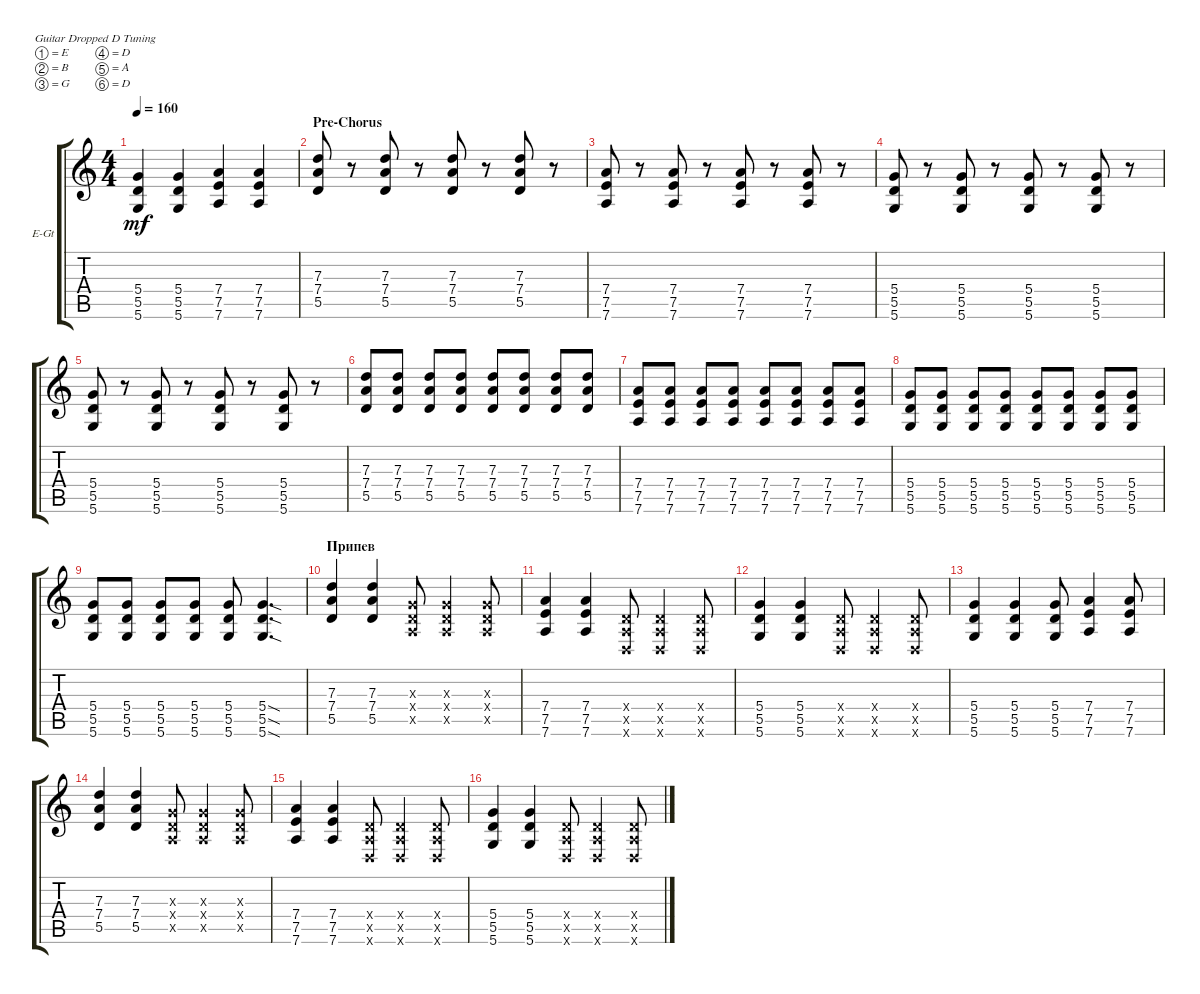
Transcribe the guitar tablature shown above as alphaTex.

\bracketExtendMode groupsimilarinstruments
\firstSystemTrackNameOrientation horizontal
\otherSystemsTrackNameOrientation horizontal
\track ("Electric Guitar 1" "E-Gt") {mute instrument distortionguitar}
\staff {score tabs}
\tuning (E4 B3 G3 D3 A2 D2)
\ts (4 4)
\tempo 160
\clef g2
\ks c
(5.4 5.5 5.6).4{dy mf} (5.6 5.5 5.4).4 (7.4 7.5 7.6).4 (7.4 7.5 7.6).4 |
\section ("" "Pre-Chorus")
(5.5 7.4 7.3).8 r.8 (5.5 7.4 7.3).8 r.8 (7.3 7.4 5.5).8 r.8 (7.3 7.4 5.5).8 r.8 |
(7.5 7.6 7.4).8 r.8 (7.4 7.5 7.6).8 r.8 (7.4 7.5 7.6).8 r.8 (7.4 7.5 7.6).8 r.8 |
(5.4 5.6 5.5).8 r.8 (5.4 5.5 5.6).8 r.8 (5.4 5.5 5.6).8 r.8 (5.4 5.5 5.6).8 r.8 |
(5.4 5.5 5.6).8 r.8 (5.4 5.5 5.6).8 r.8 (5.4 5.5 5.6).8 r.8 (5.4 5.5 5.6).8 r.8 |
(5.5 7.4 7.3).8 (5.5 7.4 7.3).8 (5.5 7.4 7.3).8 (5.5 7.4 7.3).8 (7.3 7.4 5.5).8 (5.5 7.4 7.3).8 (7.3 7.4 5.5).8 (5.5 7.4 7.3).8 |
(7.5 7.6 7.4).8 (7.4 7.6 7.5).8 (7.4 7.5 7.6).8 (7.4 7.5 7.6).8 (7.4 7.5 7.6).8 (7.6 7.5 7.4).8 (7.4 7.5 7.6).8 (7.4 7.5 7.6).8 |
(5.4 5.6 5.5).8 (5.6 5.5 5.4).8 (5.4 5.5 5.6).8 (5.6 5.5 5.4).8 (5.4 5.5 5.6).8 (5.4 5.5 5.6).8 (5.4 5.5 5.6).8 (5.4 5.5 5.6).8 |
(5.4 5.5 5.6).8 (5.6 5.5 5.4).8 (5.4 5.5 5.6).8 (5.4 5.5 5.6).8 (5.4 5.5 5.6).8 (5.4{sod} 5.5{sod} 5.6{sod}).4{d} |
\section ("" "Припев")
(5.5 7.4 7.3).4 (7.3 7.4 5.5).4 (0.3{x} 0.4{x} 0.5{x}).8 (0.5{x} 0.4{x} 0.3{x}).4 (0.3{x} 0.4{x} 0.5{x}).8 |
(7.5 7.4 7.6).4 (7.4 7.5 7.6).4 (0.4{x} 0.5{x} 0.6{x}).8 (0.5{x} 0.4{x} 0.6{x}).4 (0.4{x} 0.5{x} 0.6{x}).8 |
(5.5 5.4 5.6).4 (5.4 5.5 5.6).4 (0.4{x} 0.5{x} 0.6{x}).8 (0.5{x} 0.4{x} 0.6{x}).4 (0.4{x} 0.5{x} 0.6{x}).8 |
(5.5 5.4 5.6).4 (5.4 5.5 5.6).4 (5.4 5.5 5.6).8 (7.5 7.4 7.6).4 (7.4 7.5 7.6).8 |
(5.5 7.4 7.3).4 (7.3 7.4 5.5).4 (0.3{x} 0.4{x} 0.5{x}).8 (0.5{x} 0.4{x} 0.3{x}).4 (0.3{x} 0.4{x} 0.5{x}).8 |
(7.5 7.4 7.6).4 (7.4 7.5 7.6).4 (0.4{x} 0.5{x} 0.6{x}).8 (0.5{x} 0.4{x} 0.6{x}).4 (0.4{x} 0.5{x} 0.6{x}).8 |
(5.5 5.4 5.6).4 (5.4 5.5 5.6).4 (0.4{x} 0.5{x} 0.6{x}).8 (0.5{x} 0.4{x} 0.6{x}).4 (0.4{x} 0.5{x} 0.6{x}).8
